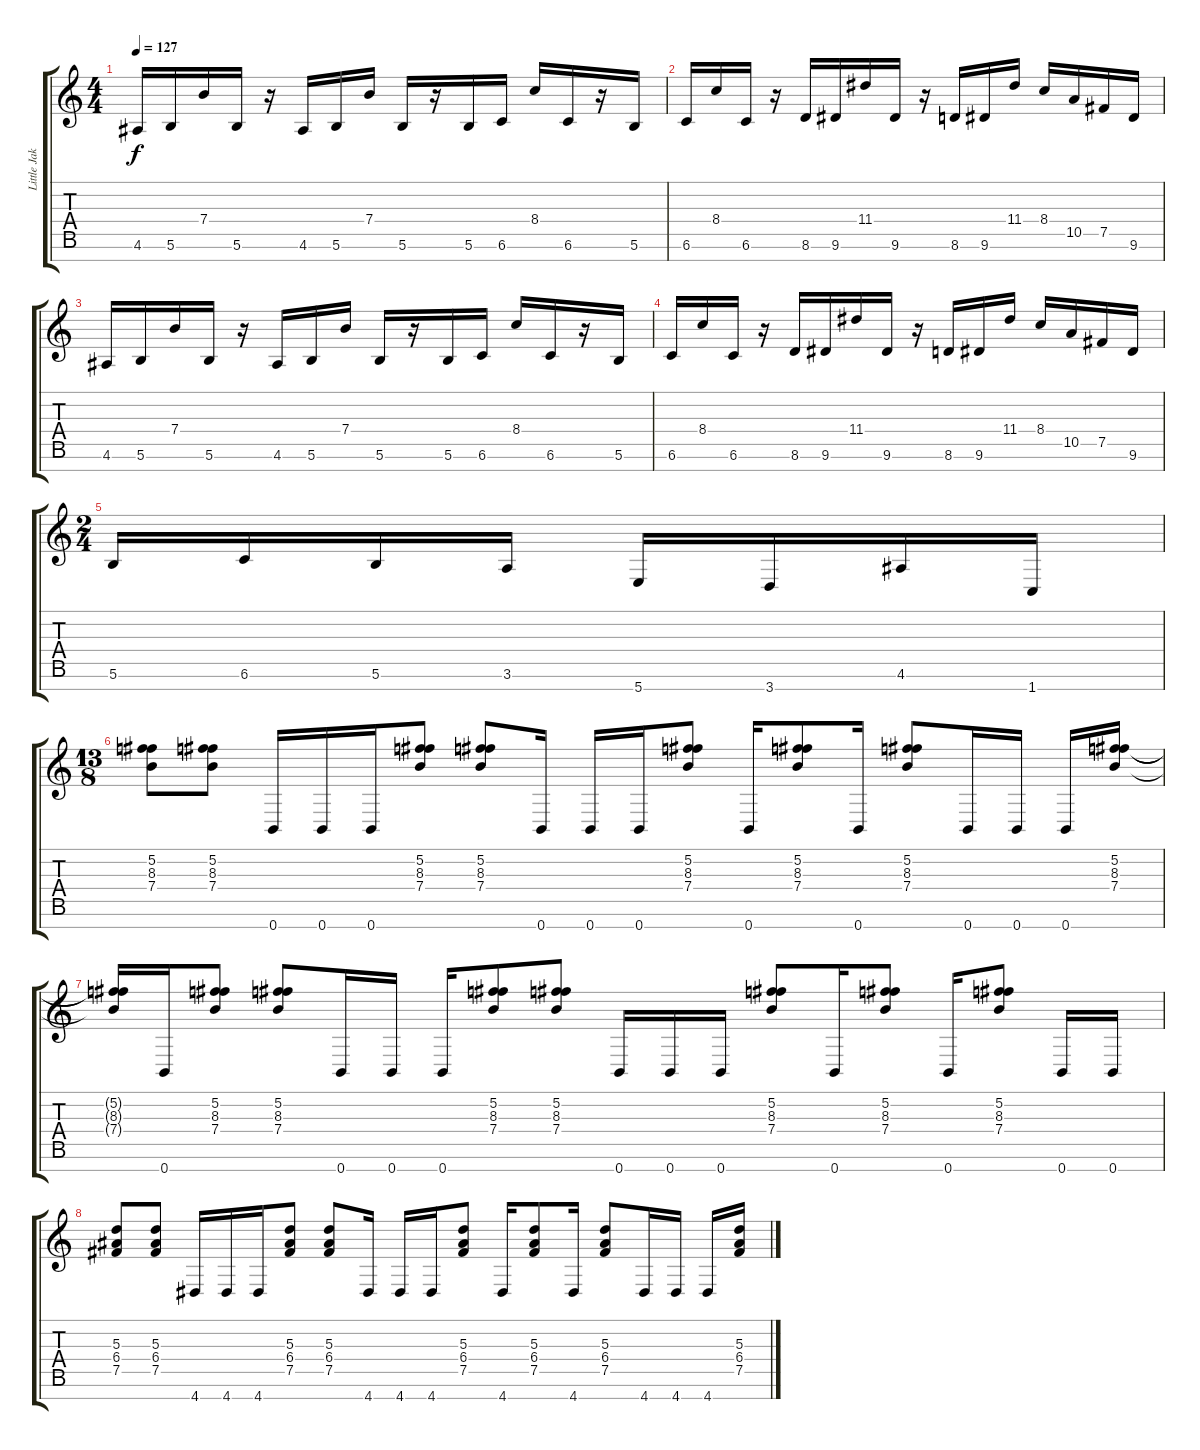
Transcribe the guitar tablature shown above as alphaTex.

\track ("Little Jake" "Little Jak") {instrument distortionguitar}
\staff {score tabs}
\tuning (Gb4 Db4 A3 E3 B2 Gb2 B1) {hide}
\ts (4 4)
\tempo 127
\clef g2
\ks c
4.6.16{dy f} 5.6.16 7.4.16 5.6.16 r.16 4.6.16 5.6.16 7.4.16 5.6.16 r.16 5.6.16 6.6.16 8.4.16 6.6.16 r.16 5.6.16 |
6.6.16 8.4.16 6.6.16 r.16 8.6.16 9.6.16 11.4.16 9.6.16 r.16 8.6.16 9.6.16 11.4.16 8.4.16 10.5.16 7.5.16 9.6.16 |
4.6.16 5.6.16 7.4.16 5.6.16 r.16 4.6.16 5.6.16 7.4.16 5.6.16 r.16 5.6.16 6.6.16 8.4.16 6.6.16 r.16 5.6.16 |
6.6.16 8.4.16 6.6.16 r.16 8.6.16 9.6.16 11.4.16 9.6.16 r.16 8.6.16 9.6.16 11.4.16 8.4.16 10.5.16 7.5.16 9.6.16 |
\ts (2 4)
5.6.16 6.6.16 5.6.16 3.6.16 5.7.16 3.7.16 4.6.16 1.7.16 |
\ts (13 8)
(5.2 8.3 7.4).8 (5.2 8.3 7.4).8 0.7.16 0.7.16 0.7.16 (5.2 8.3 7.4).8 (5.2 8.3 7.4).8 0.7.16 0.7.16 0.7.16 (5.2 8.3 7.4).8 0.7.16 (5.2 8.3 7.4).8 0.7.16 (5.2 8.3 7.4).8 0.7.16 0.7.16 0.7.16 (5.2 8.3 7.4).16 |
(5.2{t} 8.3{t} 7.4{t}).16 0.7.16 (5.2 8.3 7.4).8 (5.2 8.3 7.4).8 0.7.16 0.7.16 0.7.16 (5.2 8.3 7.4).8 (5.2 8.3 7.4).8 0.7.16 0.7.16 0.7.16 (5.2 8.3 7.4).8 0.7.16 (5.2 8.3 7.4).8 0.7.16 (5.2 8.3 7.4).8 0.7.16 0.7.16 |
(5.3 6.4 7.5).8 (5.3 6.4 7.5).8 4.7.16 4.7.16 4.7.16 (5.3 6.4 7.5).8 (5.3 6.4 7.5).8 4.7.16 4.7.16 4.7.16 (5.3 6.4 7.5).8 4.7.16 (5.3 6.4 7.5).8 4.7.16 (5.3 6.4 7.5).8 4.7.16 4.7.16 4.7.16 (5.3 6.4 7.5).16
